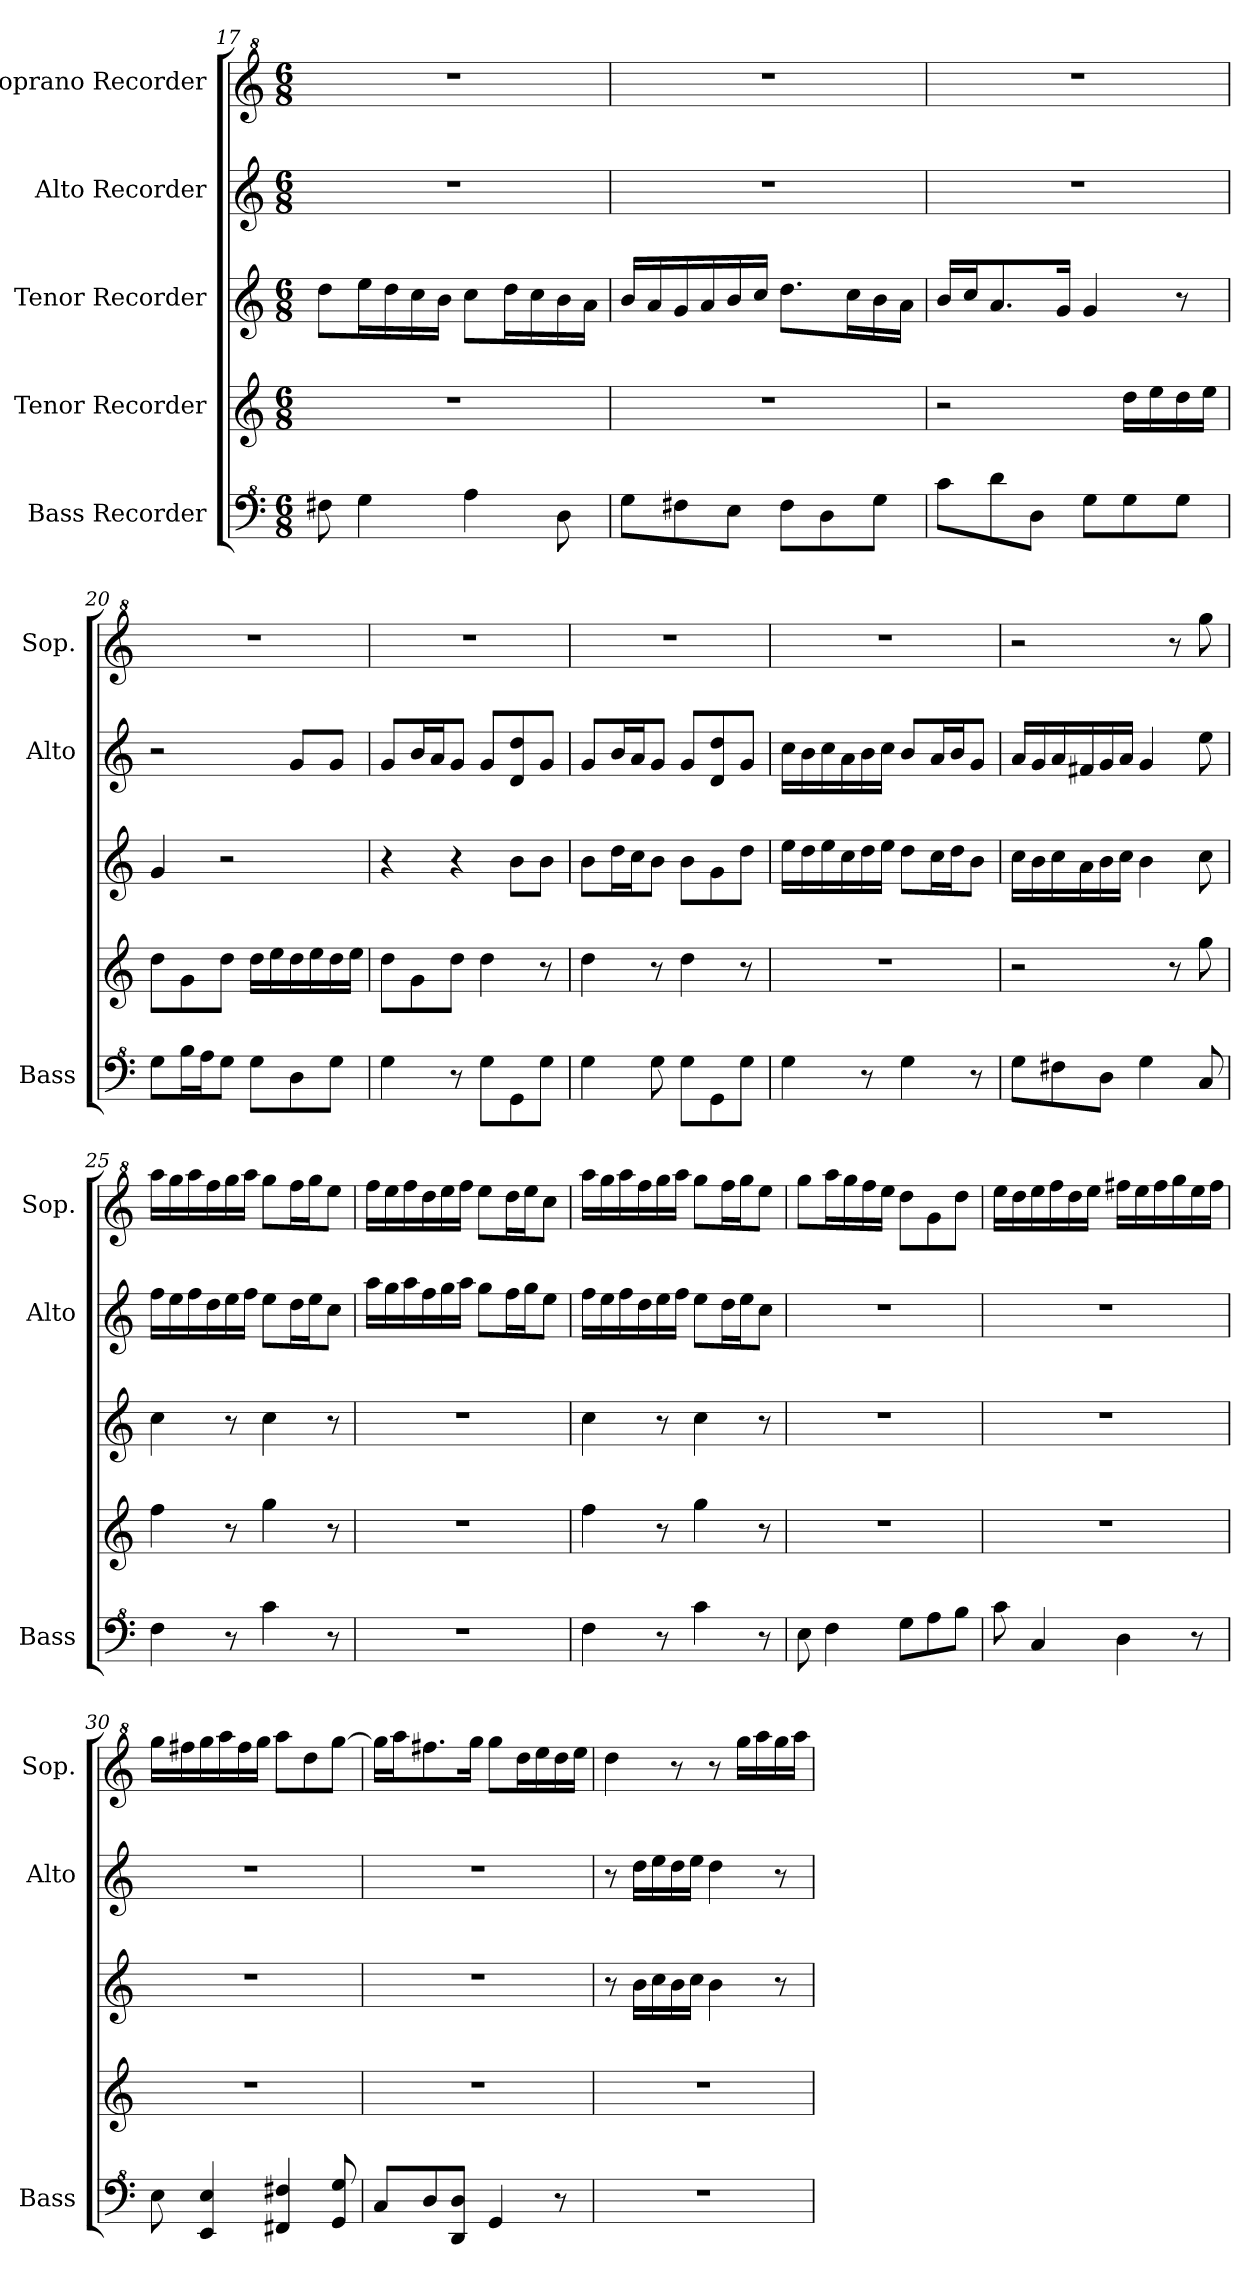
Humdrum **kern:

**kern	**kern	**kern	**kern	**kern
*part5	*part4	*part3	*part2	*part1
*staff5	*staff4	*staff3	*staff2	*staff1
*I"Bass Recorder	*I"Tenor Recorder	*I"Tenor Recorder	*I"Alto Recorder	*I"Soprano Recorder
*I'Bass	*	*	*I'Alto	*I'Sop.
*clefF^4	*clefG2	*	*	*clefG^2
*k[]	*k[]	*k[]	*k[]	*k[]
*C:	*C:	*C:	*C:	*C:
*M6/8	*M6/8	*M6/8	*M6/8	*M6/8
=17	=17	=17	=17	=17
8f#X\	2.r	8dd\L	2.r	2.r
4g\	.	16ee\L	.	.
.	.	16dd\	.	.
.	.	16cc\	.	.
.	.	16b\JJ	.	.
4a\	.	8cc\L	.	.
.	.	16dd\L	.	.
.	.	16cc\	.	.
8d\	.	16b\	.	.
.	.	16a\JJ	.	.
=18	=18	=18	=18	=18
8g\L	2.r	16b/LL	2.r	2.r
.	.	16a/	.	.
8f#X\	.	16g/	.	.
.	.	16a/	.	.
8e\J	.	16b/	.	.
.	.	16cc/JJ	.	.
8f#\L	.	8.dd\L	.	.
8d\	.	.	.	.
.	.	16cc\L	.	.
8g\J	.	16b\	.	.
.	.	16a\JJ	.	.
=19	=19	=19	=19	=19
8cc\L	2r	16b/LL	2.r	2.r
.	.	16cc/J	.	.
8dd\	.	8.a/	.	.
8d\J	.	.	.	.
.	.	16g/Jk	.	.
8g\L	.	4g/	.	.
8g\	16dd\LL	.	.	.
.	16ee\	.	.	.
8g\J	16dd\	8r	.	.
.	16ee\JJ	.	.	.
=20	=20	=20	=20	=20
8g\L	8dd\L	4g/	2r	2.r
16b\L	8g\	.	.	.
16a\J	.	.	.	.
8g\J	8dd\J	2r	.	.
8g\L	16dd\LL	.	.	.
.	16ee\	.	.	.
8d\	16dd\	.	8g/L	.
.	16ee\	.	.	.
8g\J	16dd\	.	8g/J	.
.	16ee\JJ	.	.	.
!!LO:LB:g=z
=21	=21	=21	=21	=21
4g\	8dd\L	4r	8g/L	2.r
.	8g\	.	16b/L	.
.	.	.	16a/J	.
8r	8dd\J	4r	8g/J	.
8g\L	4dd\	.	8g/L	.
8G\	.	8b\L	8d/ 8dd/	.
8g\J	8r	8b\J	8g/J	.
=22	=22	=22	=22	=22
4g\	4dd\	8b\L	8g/L	2.r
.	.	16dd\L	16b/L	.
.	.	16cc\J	16a/J	.
8g\	8r	8b\J	8g/J	.
8g\L	4dd\	8b\L	8g/L	.
8G\	.	8g\	8d/ 8dd/	.
8g\J	8r	8dd\J	8g/J	.
=23	=23	=23	=23	=23
4g\	2.r	16ee\LL	16cc\LL	2.r
.	.	16dd\	16b\	.
.	.	16ee\	16cc\	.
.	.	16cc\	16a\	.
8r	.	16dd\	16b\	.
.	.	16ee\JJ	16cc\JJ	.
4g\	.	8dd\L	8b/L	.
.	.	16cc\L	16a/L	.
.	.	16dd\J	16b/J	.
8r	.	8b\J	8g/J	.
=24	=24	=24	=24	=24
8g\L	2r	16cc\LL	16a/LL	2r
.	.	16b\	16g/	.
8f#X\	.	16cc\	16a/	.
.	.	16a\	16f#X/	.
8d\J	.	16b\	16g/	.
.	.	16cc\JJ	16a/JJ	.
4g\	.	4b\	4g/	.
.	8r	.	.	8r
8c/	8gg\	8cc\	8ee\	8ggg\
=25	=25	=25	=25	=25
4f\	4ff\	4cc\	16ff\LL	16aaa\LL
.	.	.	16ee\	16ggg\
.	.	.	16ff\	16aaa\
.	.	.	16dd\	16fff\
8r	8r	8r	16ee\	16ggg\
.	.	.	16ff\JJ	16aaa\JJ
4cc\	4gg\	4cc\	8ee\L	8ggg\L
.	.	.	16dd\L	16fff\L
.	.	.	16ee\J	16ggg\J
8r	8r	8r	8cc\J	8eee\J
!!LO:LB:g=z
=26	=26	=26	=26	=26
2.r	2.r	2.r	16aa\LL	16fff\LL
.	.	.	16gg\	16eee\
.	.	.	16aa\	16fff\
.	.	.	16ff\	16ddd\
.	.	.	16gg\	16eee\
.	.	.	16aa\JJ	16fff\JJ
.	.	.	8gg\L	8eee\L
.	.	.	16ff\L	16ddd\L
.	.	.	16gg\J	16eee\J
.	.	.	8ee\J	8ccc\J
=27	=27	=27	=27	=27
4f\	4ff\	4cc\	16ff\LL	16aaa\LL
.	.	.	16ee\	16ggg\
.	.	.	16ff\	16aaa\
.	.	.	16dd\	16fff\
8r	8r	8r	16ee\	16ggg\
.	.	.	16ff\JJ	16aaa\JJ
4cc\	4gg\	4cc\	8ee\L	8ggg\L
.	.	.	16dd\L	16fff\L
.	.	.	16ee\J	16ggg\J
8r	8r	8r	8cc\J	8eee\J
=28	=28	=28	=28	=28
8e\	2.r	2.r	2.r	8ggg\L
4f\	.	.	.	16aaa\L
.	.	.	.	16ggg\
.	.	.	.	16fff\
.	.	.	.	16eee\JJ
8g\L	.	.	.	8ddd\L
8a\	.	.	.	8gg\
8b\J	.	.	.	8ddd\J
=29	=29	=29	=29	=29
8cc\	2.r	2.r	2.r	16eee\LL
.	.	.	.	16ddd\
4c/	.	.	.	16eee\
.	.	.	.	16fff\
.	.	.	.	16ddd\
.	.	.	.	16eee\JJ
4d\	.	.	.	16fff#X\LL
.	.	.	.	16eee\
.	.	.	.	16fff#\
.	.	.	.	16ggg\
8r	.	.	.	16eee\
.	.	.	.	16fff#\JJ
=30	=30	=30	=30	=30
8e\	2.r	2.r	2.r	16ggg\LL
.	.	.	.	16fff#X\
4E/ 4e/	.	.	.	16ggg\
.	.	.	.	16aaa\
.	.	.	.	16fff#\
.	.	.	.	16ggg\JJ
4F#X/ 4f#X/	.	.	.	8aaa\L
.	.	.	.	8ddd\
8G/ 8g/	.	.	.	[8ggg\J
!!LO:PB:g=z
=31	=31	=31	=31	=31
8c/L	2.r	2.r	2.r	16ggg\LL]
.	.	.	.	16aaa\J
8d/	.	.	.	8.fff#X\
8D/ 8d/J	.	.	.	.
.	.	.	.	16ggg\Jk
4G/	.	.	.	8ggg\L
.	.	.	.	16ddd\L
.	.	.	.	16eee\
8r	.	.	.	16ddd\
.	.	.	.	16eee\JJ
=32	=32	=32	=32	=32
2.r	2.r	8r	8r	4ddd\
.	.	16b\LL	16dd\LL	.
.	.	16cc\	16ee\	.
.	.	16b\	16dd\	8r
.	.	16cc\JJ	16ee\JJ	.
.	.	4b\	4dd\	8r
.	.	.	.	16ggg\LL
.	.	.	.	16aaa\
.	.	8r	8r	16ggg\
.	.	.	.	16aaa\JJ
=	=	=	=	=
*-	*-	*-	*-	*-
